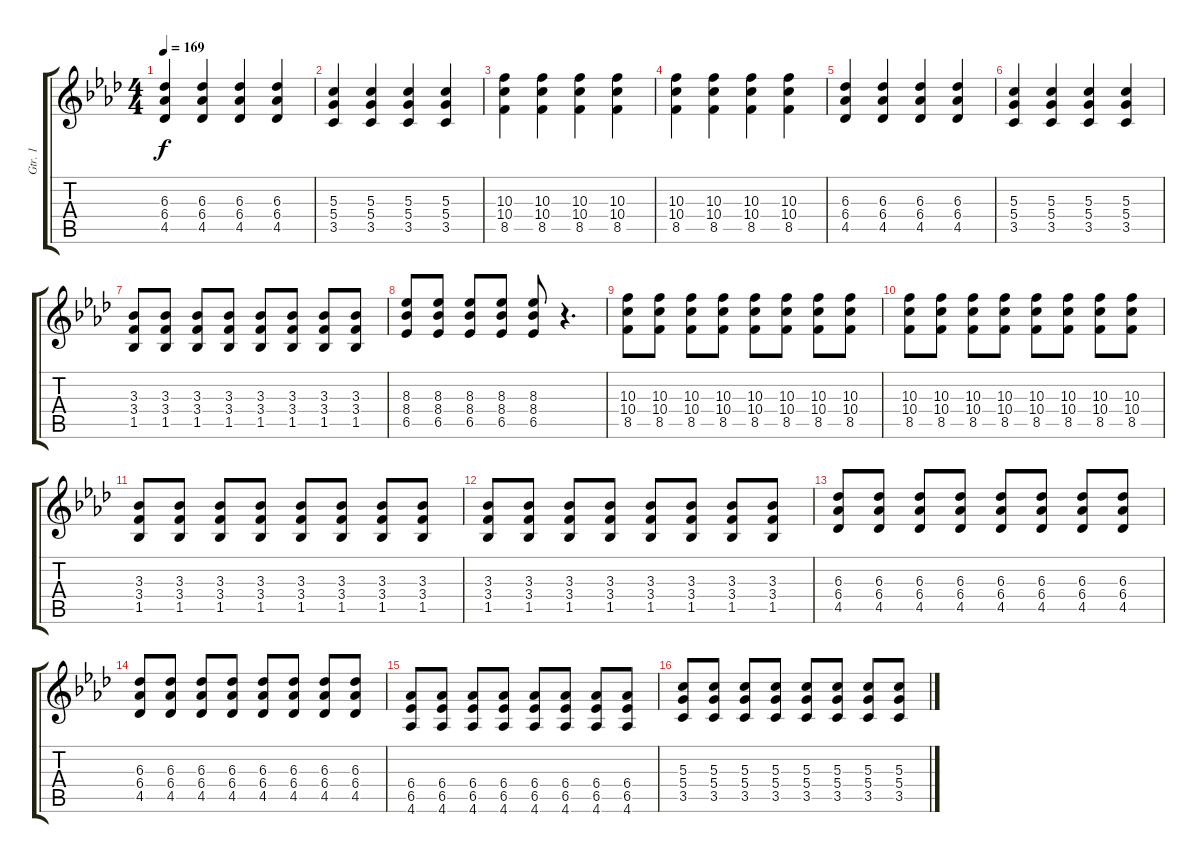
\track ("Gtr. 1" "Gtr. 1") {instrument overdrivenguitar}
\staff {score tabs}
\tuning (E4 B3 G3 D3 A2 E2) {hide}
\ts (4 4)
\tempo 169
\clef g2
\ks fminor
(6.3 6.4 4.5).4{dy f} (6.3 6.4 4.5).4 (6.3 6.4 4.5).4 (6.3 6.4 4.5).4 |
(5.3 5.4 3.5).4 (5.3 5.4 3.5).4 (5.3 5.4 3.5).4 (5.3 5.4 3.5).4 |
(10.3 10.4 8.5).4 (10.3 10.4 8.5).4 (10.3 10.4 8.5).4 (10.3 10.4 8.5).4 |
(10.3 10.4 8.5).4 (10.3 10.4 8.5).4 (10.3 10.4 8.5).4 (10.3 10.4 8.5).4 |
(6.3 6.4 4.5).4 (6.3 6.4 4.5).4 (6.3 6.4 4.5).4 (6.3 6.4 4.5).4 |
(5.3 5.4 3.5).4 (5.3 5.4 3.5).4 (5.3 5.4 3.5).4 (5.3 5.4 3.5).4 |
(3.3 3.4 1.5).8 (3.3 3.4 1.5).8 (3.3 3.4 1.5).8 (3.3 3.4 1.5).8 (3.3 3.4 1.5).8 (3.3 3.4 1.5).8 (3.3 3.4 1.5).8 (3.3 3.4 1.5).8 |
(8.3 8.4 6.5).8 (8.3 8.4 6.5).8 (8.3 8.4 6.5).8 (8.3 8.4 6.5).8 (8.3 8.4 6.5).8 r.4{d} |
(10.3 10.4 8.5).8 (10.3 10.4 8.5).8 (10.3 10.4 8.5).8 (10.3 10.4 8.5).8 (10.3 10.4 8.5).8 (10.3 10.4 8.5).8 (10.3 10.4 8.5).8 (10.3 10.4 8.5).8 |
(10.3 10.4 8.5).8 (10.3 10.4 8.5).8 (10.3 10.4 8.5).8 (10.3 10.4 8.5).8 (10.3 10.4 8.5).8 (10.3 10.4 8.5).8 (10.3 10.4 8.5).8 (10.3 10.4 8.5).8 |
(3.3 3.4 1.5).8 (3.3 3.4 1.5).8 (3.3 3.4 1.5).8 (3.3 3.4 1.5).8 (3.3 3.4 1.5).8 (3.3 3.4 1.5).8 (3.3 3.4 1.5).8 (3.3 3.4 1.5).8 |
(3.3 3.4 1.5).8 (3.3 3.4 1.5).8 (3.3 3.4 1.5).8 (3.3 3.4 1.5).8 (3.3 3.4 1.5).8 (3.3 3.4 1.5).8 (3.3 3.4 1.5).8 (3.3 3.4 1.5).8 |
(6.3 6.4 4.5).8 (6.3 6.4 4.5).8 (6.3 6.4 4.5).8 (6.3 6.4 4.5).8 (6.3 6.4 4.5).8 (6.3 6.4 4.5).8 (6.3 6.4 4.5).8 (6.3 6.4 4.5).8 |
(6.3 6.4 4.5).8 (6.3 6.4 4.5).8 (6.3 6.4 4.5).8 (6.3 6.4 4.5).8 (6.3 6.4 4.5).8 (6.3 6.4 4.5).8 (6.3 6.4 4.5).8 (6.3 6.4 4.5).8 |
(6.4 6.5 4.6).8 (6.4 6.5 4.6).8 (6.4 6.5 4.6).8 (6.4 6.5 4.6).8 (6.4 6.5 4.6).8 (6.4 6.5 4.6).8 (6.4 6.5 4.6).8 (6.4 6.5 4.6).8 |
(5.3 5.4 3.5).8 (5.3 5.4 3.5).8 (5.3 5.4 3.5).8 (5.3 5.4 3.5).8 (5.3 5.4 3.5).8 (5.3 5.4 3.5).8 (5.3 5.4 3.5).8 (5.3 5.4 3.5).8
